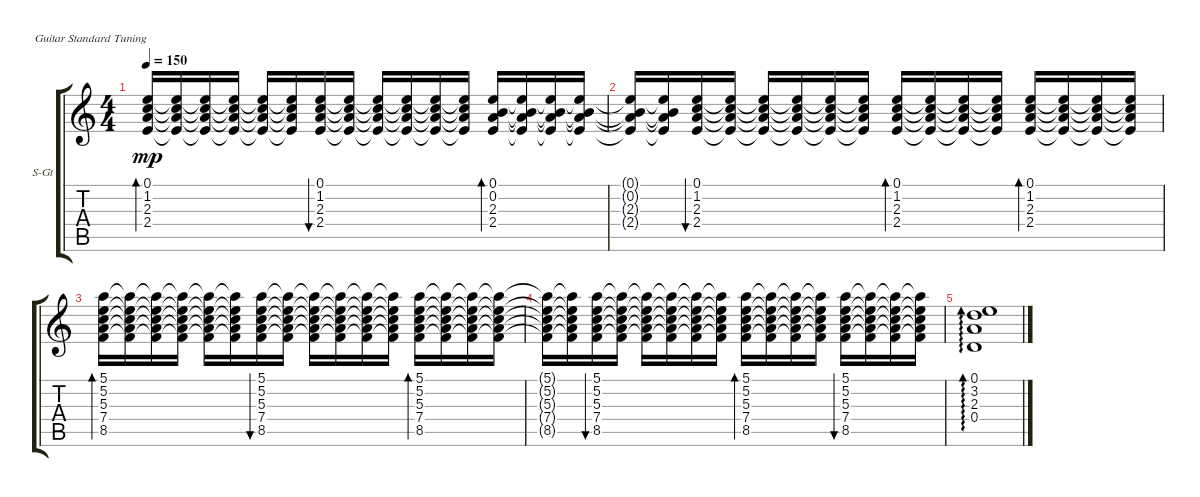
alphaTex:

\bracketExtendMode groupsimilarinstruments
\firstSystemTrackNameOrientation horizontal
\otherSystemsTrackNameOrientation horizontal
\track ("Guitar" "S-Gt") {instrument acousticguitarsteel}
\staff {score tabs}
\tuning (E4 B3 G3 D3 A2 E2)
\ts (4 4)
\tempo 150
\clef g2
\ks c
(0.1 1.2 2.3 2.4).16{bd 120 dy mp} (0.1{t} 1.2{t} 2.3{t} 2.4{t}).16 (0.1{t} 1.2{t} 2.3{t} 2.4{t}).16 (0.1{t} 1.2{t} 2.3{t} 2.4{t}).16 (0.1{t} 1.2{t} 2.3{t} 2.4{t}).16 (0.1{t} 1.2{t} 2.3{t} 2.4{t}).16 (0.1 1.2 2.3 2.4).16{bu 120} (0.1{t} 1.2{t} 2.3{t} 2.4{t}).16 (0.1{t} 1.2{t} 2.3{t} 2.4{t}).16 (0.1{t} 1.2{t} 2.3{t} 2.4{t}).16 (0.1{t} 1.2{t} 2.3{t} 2.4{t}).16 (0.1{t} 1.2{t} 2.3{t} 2.4{t}).16 (0.1 0.2 2.3 2.4).16{bd 120} (0.1{t} 0.2{t} 2.3{t} 2.4{t}).16 (0.1{t} 0.2{t} 2.3{t} 2.4{t}).16 (0.1{t} 0.2{t} 2.3{t} 2.4{t}).16 |
(0.1{t} 0.2{t} 2.3{t} 2.4{t}).16 (0.1{t} 0.2{t} 2.3{t} 2.4{t}).16 (0.1 1.2 2.3 2.4).16{bu 120} (0.1{t} 1.2{t} 2.3{t} 2.4{t}).16 (0.1{t} 1.2{t} 2.3{t} 2.4{t}).16 (0.1{t} 1.2{t} 2.3{t} 2.4{t}).16 (0.1{t} 1.2{t} 2.3{t} 2.4{t}).16 (0.1{t} 1.2{t} 2.3{t} 2.4{t}).16 (0.1 1.2 2.3 2.4).16{bd 120} (0.1{t} 1.2{t} 2.3{t} 2.4{t}).16 (0.1{t} 1.2{t} 2.3{t} 2.4{t}).16 (0.1{t} 1.2{t} 2.3{t} 2.4{t}).16 (0.1 1.2 2.3 2.4).16{bd 120} (0.1{t} 1.2{t} 2.3{t} 2.4{t}).16 (0.1{t} 1.2{t} 2.3{t} 2.4{t}).16 (0.1{t} 1.2{t} 2.3{t} 2.4{t}).16 |
(7.4 8.5 5.3 5.2 5.1).16{bd 120} (7.4{t} 8.5{t} 5.3{t} 5.2{t} 5.1{t}).16 (7.4{t} 8.5{t} 5.3{t} 5.2{t} 5.1{t}).16 (7.4{t} 8.5{t} 5.3{t} 5.2{t} 5.1{t}).16 (7.4{t} 8.5{t} 5.3{t} 5.2{t} 5.1{t}).16 (7.4{t} 8.5{t} 5.3{t} 5.2{t} 5.1{t}).16 (7.4 8.5 5.3 5.2 5.1).16{bu 120} (7.4{t} 8.5{t} 5.3{t} 5.2{t} 5.1{t}).16 (7.4{t} 8.5{t} 5.3{t} 5.2{t} 5.1{t}).16 (7.4{t} 8.5{t} 5.3{t} 5.2{t} 5.1{t}).16 (7.4{t} 8.5{t} 5.3{t} 5.2{t} 5.1{t}).16 (7.4{t} 8.5{t} 5.3{t} 5.2{t} 5.1{t}).16 (7.4 8.5 5.3 5.2 5.1).16{bd 120} (7.4{t} 8.5{t} 5.3{t} 5.2{t} 5.1{t}).16 (7.4{t} 8.5{t} 5.3{t} 5.2{t} 5.1{t}).16 (7.4{t} 8.5{t} 5.3{t} 5.2{t} 5.1{t}).16 |
(7.4{t} 8.5{t} 5.3{t} 5.2{t} 5.1{t}).16 (7.4{t} 8.5{t} 5.3{t} 5.2{t} 5.1{t}).16 (7.4 8.5 5.3 5.2 5.1).16{bu 120} (7.4{t} 8.5{t} 5.3{t} 5.2{t} 5.1{t}).16 (7.4{t} 8.5{t} 5.3{t} 5.2{t} 5.1{t}).16 (7.4{t} 8.5{t} 5.3{t} 5.2{t} 5.1{t}).16 (7.4{t} 8.5{t} 5.3{t} 5.2{t} 5.1{t}).16 (7.4{t} 8.5{t} 5.3{t} 5.2{t} 5.1{t}).16 (7.4 8.5 5.3 5.2 5.1).16{bd 120} (7.4{t} 8.5{t} 5.3{t} 5.2{t} 5.1{t}).16 (7.4{t} 8.5{t} 5.3{t} 5.2{t} 5.1{t}).16 (7.4{t} 8.5{t} 5.3{t} 5.2{t} 5.1{t}).16 (7.4 8.5 5.3 5.2 5.1).16{bu 120} (7.4{t} 8.5{t} 5.3{t} 5.2{t} 5.1{t}).16 (7.4{t} 8.5{t} 5.3{t} 5.2{t} 5.1{t}).16 (7.4{t} 8.5{t} 5.3{t} 5.2{t} 5.1{t}).16 |
(0.4 2.3 3.2 0.1).1{ad 0}
